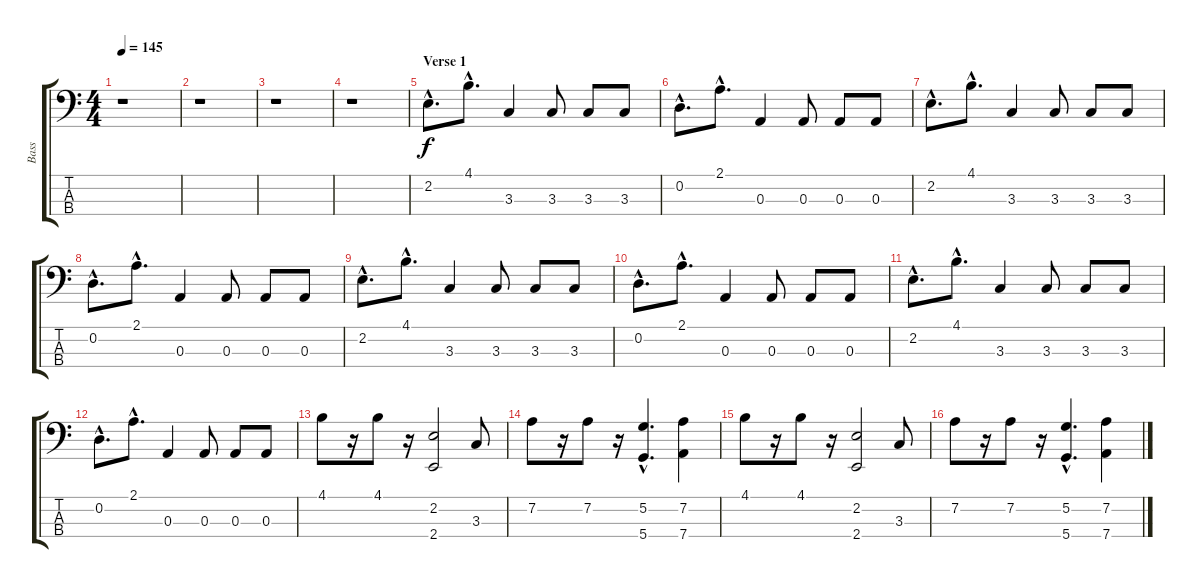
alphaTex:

\track ("Bass" "Bass") {instrument electricbassfinger}
\staff {score tabs}
\tuning (G2 D2 A1 D1) {hide}
\ts (4 4)
\tempo 145
\clef f4
\ks c
r.1{dy f} |
r.1 |
r.1 |
r.1 |
\section ("" "Verse 1")
2.2{hac}.8{d} 4.1{hac}.8{d} 3.3.4 3.3.8 3.3.8 3.3.8 |
0.2{hac}.8{d} 2.1{hac}.8{d} 0.3.4 0.3.8 0.3.8 0.3.8 |
2.2{hac}.8{d} 4.1{hac}.8{d} 3.3.4 3.3.8 3.3.8 3.3.8 |
0.2{hac}.8{d} 2.1{hac}.8{d} 0.3.4 0.3.8 0.3.8 0.3.8 |
2.2{hac}.8{d} 4.1{hac}.8{d} 3.3.4 3.3.8 3.3.8 3.3.8 |
0.2{hac}.8{d} 2.1{hac}.8{d} 0.3.4 0.3.8 0.3.8 0.3.8 |
2.2{hac}.8{d} 4.1{hac}.8{d} 3.3.4 3.3.8 3.3.8 3.3.8 |
0.2{hac}.8{d} 2.1{hac}.8{d} 0.3.4 0.3.8 0.3.8 0.3.8 |
4.1.8 r.16 4.1.8 r.16 (2.2 2.4).2 3.3.8 |
7.2.8 r.16 7.2.8 r.16 (5.2{hac} 5.4{hac}).4{d} (7.2 7.4).4 |
4.1.8 r.16 4.1.8 r.16 (2.2 2.4).2 3.3.8 |
7.2.8 r.16 7.2.8 r.16 (5.2{hac} 5.4{hac}).4{d} (7.2 7.4).4
